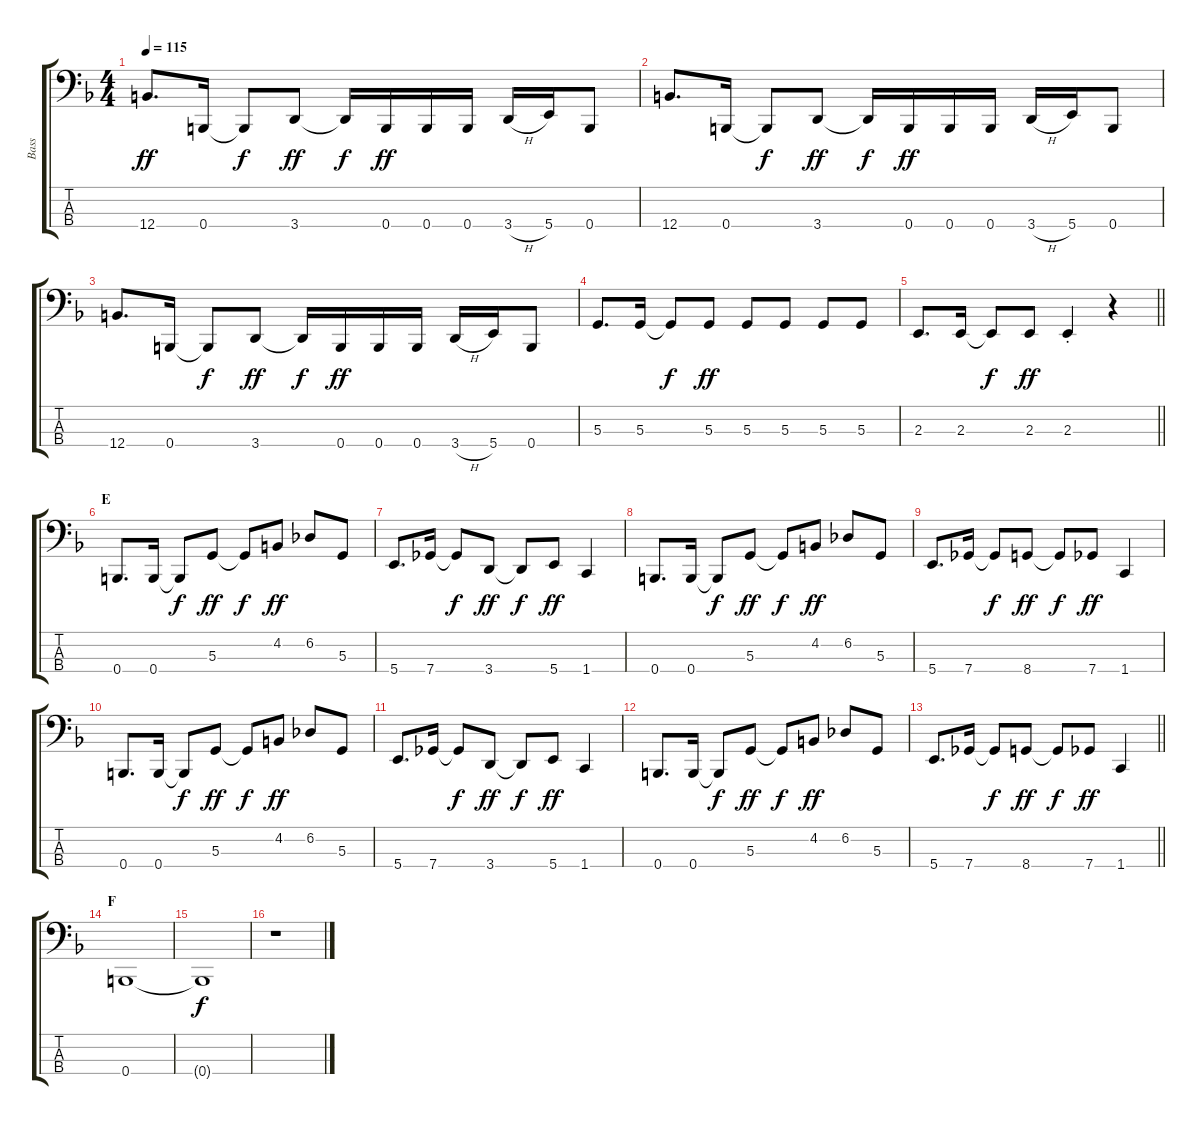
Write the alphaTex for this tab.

\track ("Bass" "Bass") {instrument electricbasspick}
\staff {score tabs}
\tuning (C2 G1 D1 B0) {hide}
\ts (4 4)
\tempo 115
\clef f4
\ks f
12.4.8{d dy ff} 0.4.16 0.4{t}.8{dy f} 3.4.8{dy ff} 3.4{t}.16{dy f} 0.4.16{dy ff} 0.4.16 0.4.16 3.4{h}.16 5.4.16 0.4.8 |
12.4.8{d} 0.4.16 0.4{t}.8{dy f} 3.4.8{dy ff} 3.4{t}.16{dy f} 0.4.16{dy ff} 0.4.16 0.4.16 3.4{h}.16 5.4.16 0.4.8 |
12.4.8{d} 0.4.16 0.4{t}.8{dy f} 3.4.8{dy ff} 3.4{t}.16{dy f} 0.4.16{dy ff} 0.4.16 0.4.16 3.4{h}.16 5.4.16 0.4.8 |
5.3.8{d} 5.3.16 5.3{t}.8{dy f} 5.3.8{dy ff} 5.3.8 5.3.8 5.3.8 5.3.8 |
\barLineRight lightlight
2.3.8{d} 2.3.16 2.3{t}.8{dy f} 2.3.8{dy ff} 2.3{st}.4 r.4 |
\section ("" "E")
0.4.8{d} 0.4.16 0.4{t}.8{dy f} 5.3.8{dy ff} 5.3{t}.8{dy f} 4.2.8{dy ff} 6.2.8 5.3.8 |
5.4.8{d} 7.4.16 7.4{t}.8{dy f} 3.4.8{dy ff} 3.4{t}.8{dy f} 5.4.8{dy ff} 1.4.4 |
0.4.8{d} 0.4.16 0.4{t}.8{dy f} 5.3.8{dy ff} 5.3{t}.8{dy f} 4.2.8{dy ff} 6.2.8 5.3.8 |
5.4.8{d} 7.4.16 7.4{t}.8{dy f} 8.4.8{dy ff} 8.4{t}.8{dy f} 7.4.8{dy ff} 1.4.4 |
0.4.8{d} 0.4.16 0.4{t}.8{dy f} 5.3.8{dy ff} 5.3{t}.8{dy f} 4.2.8{dy ff} 6.2.8 5.3.8 |
5.4.8{d} 7.4.16 7.4{t}.8{dy f} 3.4.8{dy ff} 3.4{t}.8{dy f} 5.4.8{dy ff} 1.4.4 |
0.4.8{d} 0.4.16 0.4{t}.8{dy f} 5.3.8{dy ff} 5.3{t}.8{dy f} 4.2.8{dy ff} 6.2.8 5.3.8 |
\barLineRight lightlight
5.4.8{d} 7.4.16 7.4{t}.8{dy f} 8.4.8{dy ff} 8.4{t}.8{dy f} 7.4.8{dy ff} 1.4.4 |
\section ("" "F")
0.4.1 |
0.4{t}.1{dy f} |
r.1
